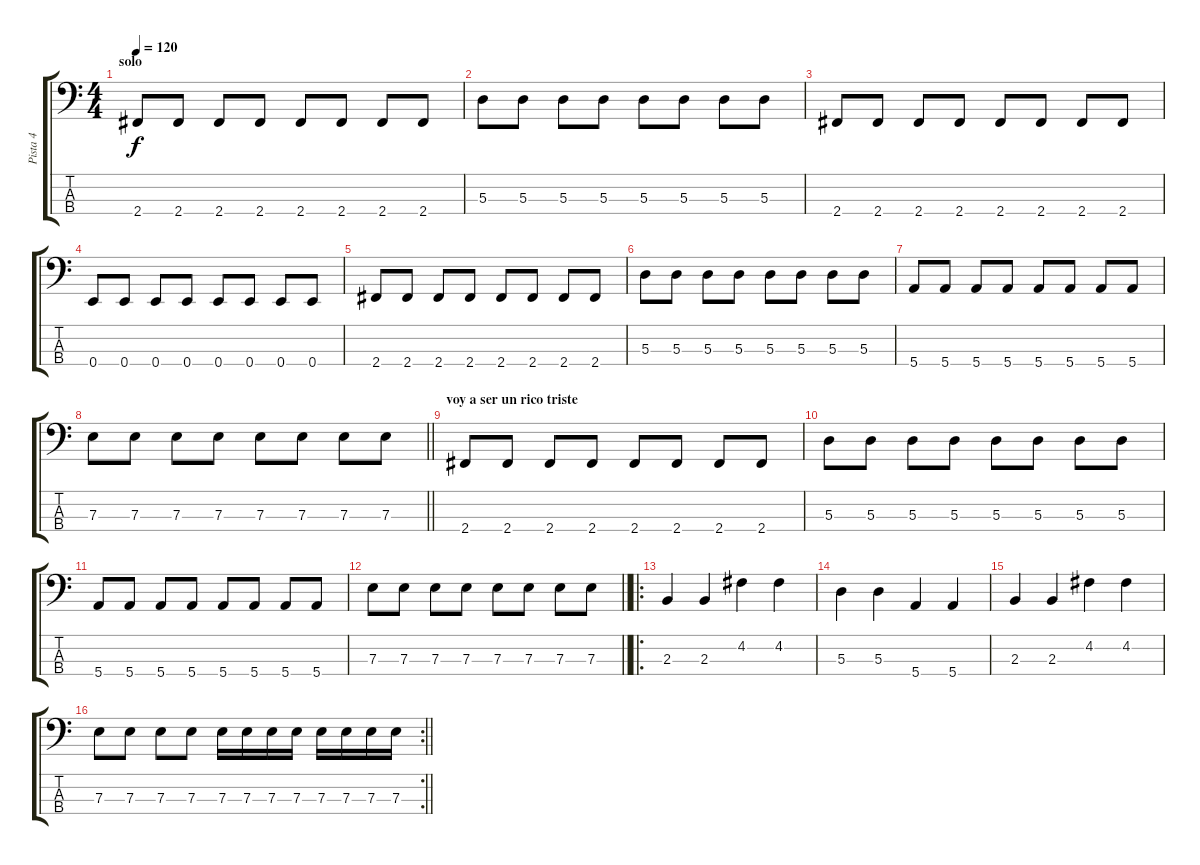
\track ("Pista 4" "Pista 4") {instrument electricbassfinger}
\staff {score tabs}
\tuning (G2 D2 A1 E1) {hide}
\ts (4 4)
\section ("" "solo")
\tempo 120
\clef f4
\ks c
2.4.8{dy f} 2.4.8 2.4.8 2.4.8 2.4.8 2.4.8 2.4.8 2.4.8 |
5.3.8 5.3.8 5.3.8 5.3.8 5.3.8 5.3.8 5.3.8 5.3.8 |
2.4.8 2.4.8 2.4.8 2.4.8 2.4.8 2.4.8 2.4.8 2.4.8 |
0.4.8 0.4.8 0.4.8 0.4.8 0.4.8 0.4.8 0.4.8 0.4.8 |
2.4.8 2.4.8 2.4.8 2.4.8 2.4.8 2.4.8 2.4.8 2.4.8 |
5.3.8 5.3.8 5.3.8 5.3.8 5.3.8 5.3.8 5.3.8 5.3.8 |
5.4.8 5.4.8 5.4.8 5.4.8 5.4.8 5.4.8 5.4.8 5.4.8 |
\barLineRight lightlight
7.3.8 7.3.8 7.3.8 7.3.8 7.3.8 7.3.8 7.3.8 7.3.8 |
\section ("" "voy a ser un rico triste")
2.4.8 2.4.8 2.4.8 2.4.8 2.4.8 2.4.8 2.4.8 2.4.8 |
5.3.8 5.3.8 5.3.8 5.3.8 5.3.8 5.3.8 5.3.8 5.3.8 |
5.4.8 5.4.8 5.4.8 5.4.8 5.4.8 5.4.8 5.4.8 5.4.8 |
\barLineRight lightlight
7.3.8 7.3.8 7.3.8 7.3.8 7.3.8 7.3.8 7.3.8 7.3.8 |
\ro
2.3.4 2.3.4 4.2.4 4.2.4 |
5.3.4 5.3.4 5.4.4 5.4.4 |
2.3.4 2.3.4 4.2.4 4.2.4 |
\rc 2
\barLineRight lightlight
7.3.8 7.3.8 7.3.8 7.3.8 7.3.16 7.3.16 7.3.16 7.3.16 7.3.16 7.3.16 7.3.16 7.3.16
